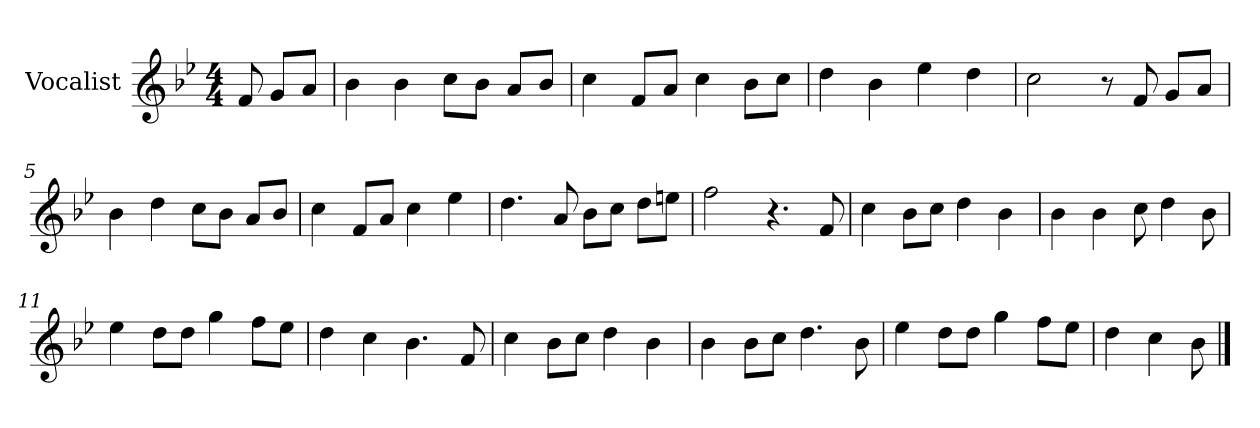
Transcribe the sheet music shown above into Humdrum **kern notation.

**kern
*part1
*staff1
*I"Vocalist
*k[b-e-]
*B-:
*M4/4
=
8f
8gL
8aJ
=1
4b-
4b-
8ccL
8b-J
8aL
8b-J
=2
4cc
8fL
8aJ
4cc
8b-L
8ccJ
=3
4dd
4b-
4ee-
4dd
=4
2cc
8r
8f
8gL
8aJ
=5
4b-
4dd
8ccL
8b-J
8aL
8b-J
=6
4cc
8fL
8aJ
4cc
4ee-
=7
4.dd
8a
8b-L
8ccJ
8ddL
8eenJ
=8
2ff
4.r
8f
=9
4cc
8b-L
8ccJ
4dd
4b-
=10
4b-
4b-
8cc
4dd
8b-
=11
4ee-
8ddL
8ddJ
4gg
8ffL
8ee-J
=12
4dd
4cc
4.b-
8f
=13
4cc
8b-L
8ccJ
4dd
4b-
=14
4b-
8b-L
8ccJ
4.dd
8b-
=15
4ee-
8ddL
8ddJ
4gg
8ffL
8ee-J
=16
4dd
4cc
8b-
==
*-
